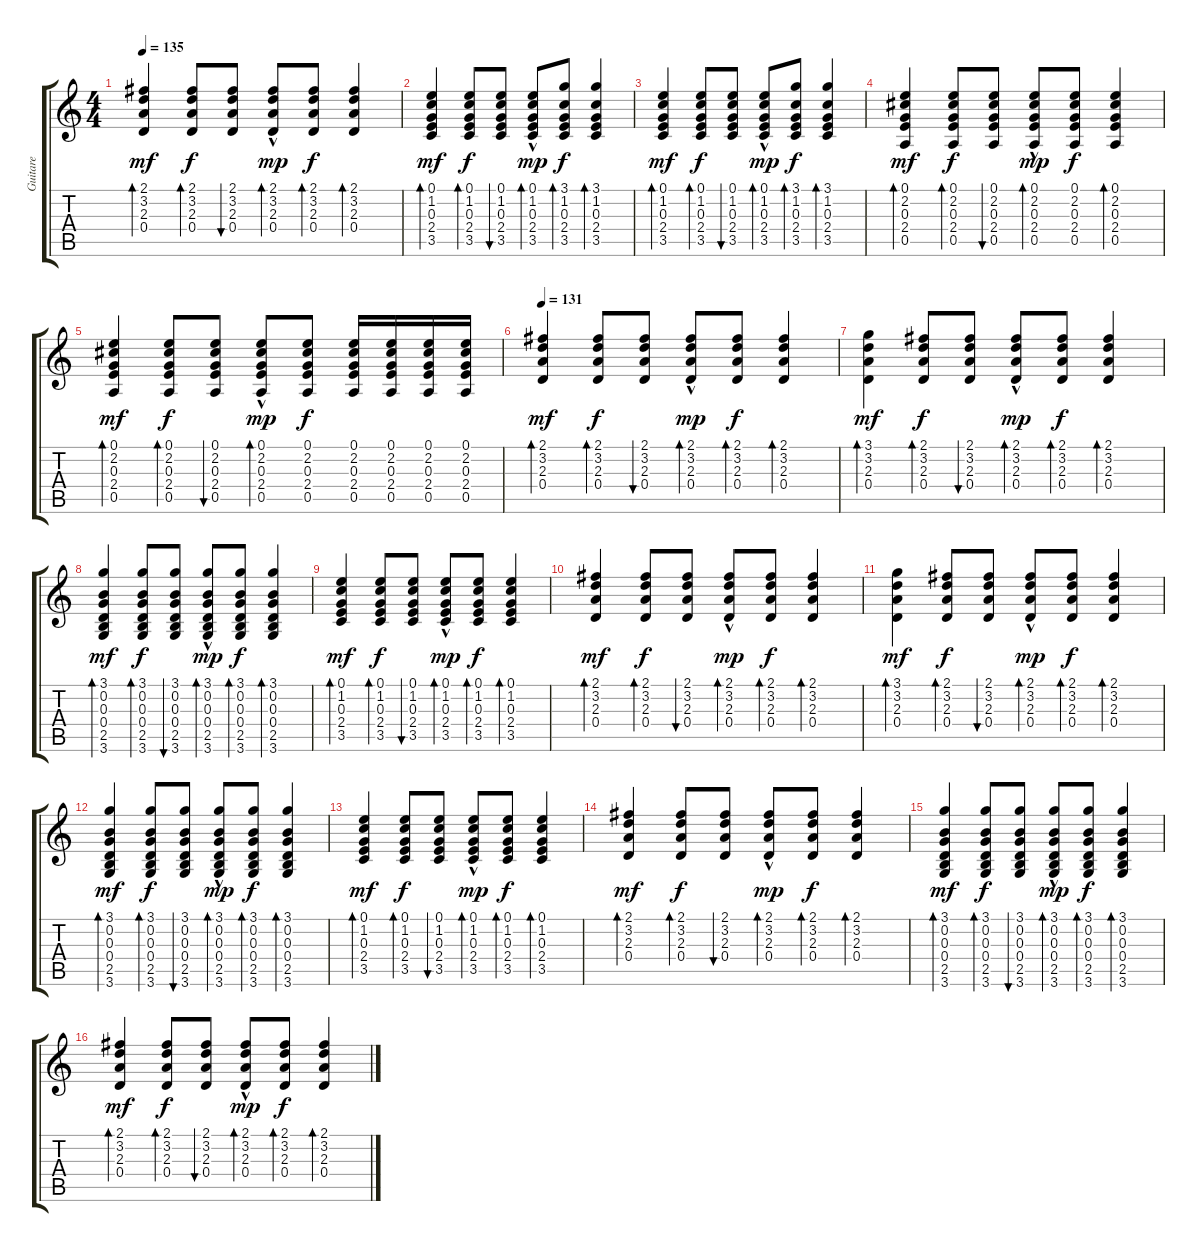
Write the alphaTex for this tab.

\track ("Guitare " "Guitare ") {instrument acousticguitarsteel}
\staff {score tabs}
\tuning (E4 B3 G3 D3 A2 E2) {hide}
\ts (4 4)
\tempo 135
\clef g2
\ks c
(2.1 3.2 2.3 0.4).4{bd 240 dy mf} (2.1 3.2 2.3 0.4).8{bd 120 dy f} (2.1 3.2 2.3 0.4).8{bu 60} (2.1 3.2 2.3 0.4{hac}).8{bd 60 dy mp} (2.1 3.2 2.3 0.4).8{bd 60 dy f} (2.1 3.2 2.3 0.4).4{bd 480} |
(0.1 1.2 0.3 2.4 3.5).4{bd 240 dy mf} (0.1 1.2 0.3 2.4 3.5).8{bd 120 dy f} (0.1 1.2 0.3 2.4 3.5).8{bu 60} (0.1 1.2 0.3 2.4{hac} 3.5).8{bd 60 dy mp} (3.1 1.2 0.3 2.4 3.5).8{bd 60 dy f} (3.1 1.2 0.3 2.4 3.5).4{bd 480} |
(0.1 1.2 0.3 2.4 3.5).4{bd 240 dy mf} (0.1 1.2 0.3 2.4 3.5).8{bd 120 dy f} (0.1 1.2 0.3 2.4 3.5).8{bu 60} (0.1 1.2 0.3 2.4{hac} 3.5).8{bd 60 dy mp} (3.1 1.2 0.3 2.4 3.5).8{bd 60 dy f} (3.1 1.2 0.3 2.4 3.5).4{bd 480} |
(0.1 2.2 0.3 2.4 0.5).4{bd 240 dy mf} (0.1 2.2 0.3 2.4 0.5).8{bd 120 dy f} (0.1 2.2 0.3 2.4 0.5).8{bu 60} (0.1 2.2 0.3 2.4{hac} 0.5).8{bd 60 dy mp} (0.1 2.2 0.3 2.4 0.5).8{dy f} (0.1 2.2 0.3 2.4 0.5).4{bd 480} |
(0.1 2.2 0.3 2.4 0.5).4{bd 240 dy mf} (0.1 2.2 0.3 2.4 0.5).8{bd 120 dy f} (0.1 2.2 0.3 2.4 0.5).8{bu 60} (0.1 2.2 0.3 2.4{hac} 0.5).8{bd 60 dy mp} (0.1 2.2 0.3 2.4 0.5).8{dy f} (0.1 2.2 0.3 2.4 0.5).16 (0.1 2.2 0.3 2.4 0.5).16 (0.1 2.2 0.3 2.4 0.5).16 (0.1 2.2 0.3 2.4 0.5).16 |
\tempo 131
(2.1 3.2 2.3 0.4).4{bd 240 dy mf} (2.1 3.2 2.3 0.4).8{bd 120 dy f} (2.1 3.2 2.3 0.4).8{bu 60} (2.1 3.2 2.3 0.4{hac}).8{bd 60 dy mp} (2.1 3.2 2.3 0.4).8{bd 60 dy f} (2.1 3.2 2.3 0.4).4{bd 480} |
(3.1 3.2 2.3 0.4).4{bd 240 dy mf} (2.1 3.2 2.3 0.4).8{bd 120 dy f} (2.1 3.2 2.3 0.4).8{bu 60} (2.1 3.2 2.3 0.4{hac}).8{bd 60 dy mp} (2.1 3.2 2.3 0.4).8{bd 60 dy f} (2.1 3.2 2.3 0.4).4{bd 480} |
(3.1 0.2 0.3 0.4 2.5 3.6).4{bd 120 dy mf} (3.1 0.2 0.3 0.4 2.5 3.6).8{bd 120 dy f} (3.1 0.2 0.3 0.4 2.5 3.6).8{bu 120} (3.1 0.2 0.3 0.4{hac} 2.5 3.6).8{bd 120 dy mp} (3.1 0.2 0.3 0.4 2.5 3.6).8{bd 120 dy f} (3.1 0.2 0.3 0.4 2.5 3.6).4{bd 480} |
(0.1 1.2 0.3 2.4 3.5).4{bd 240 dy mf} (0.1 1.2 0.3 2.4 3.5).8{bd 120 dy f} (0.1 1.2 0.3 2.4 3.5).8{bu 60} (0.1 1.2 0.3 2.4{hac} 3.5).8{bd 60 dy mp} (0.1 1.2 0.3 2.4 3.5).8{bd 60 dy f} (0.1 1.2 0.3 2.4 3.5).4{bd 480} |
(2.1 3.2 2.3 0.4).4{bd 240 dy mf} (2.1 3.2 2.3 0.4).8{bd 120 dy f} (2.1 3.2 2.3 0.4).8{bu 60} (2.1 3.2 2.3 0.4{hac}).8{bd 60 dy mp} (2.1 3.2 2.3 0.4).8{bd 60 dy f} (2.1 3.2 2.3 0.4).4{bd 480} |
(3.1 3.2 2.3 0.4).4{bd 240 dy mf} (2.1 3.2 2.3 0.4).8{bd 120 dy f} (2.1 3.2 2.3 0.4).8{bu 60} (2.1 3.2 2.3 0.4{hac}).8{bd 60 dy mp} (2.1 3.2 2.3 0.4).8{bd 60 dy f} (2.1 3.2 2.3 0.4).4{bd 480} |
(3.1 0.2 0.3 0.4 2.5 3.6).4{bd 120 dy mf} (3.1 0.2 0.3 0.4 2.5 3.6).8{bd 120 dy f} (3.1 0.2 0.3 0.4 2.5 3.6).8{bu 120} (3.1 0.2 0.3 0.4{hac} 2.5 3.6).8{bd 120 dy mp} (3.1 0.2 0.3 0.4 2.5 3.6).8{bd 120 dy f} (3.1 0.2 0.3 0.4 2.5 3.6).4{bd 480} |
(0.1 1.2 0.3 2.4 3.5).4{bd 240 dy mf} (0.1 1.2 0.3 2.4 3.5).8{bd 120 dy f} (0.1 1.2 0.3 2.4 3.5).8{bu 60} (0.1 1.2 0.3 2.4{hac} 3.5).8{bd 60 dy mp} (0.1 1.2 0.3 2.4 3.5).8{bd 60 dy f} (0.1 1.2 0.3 2.4 3.5).4{bd 480} |
(2.1 3.2 2.3 0.4).4{bd 240 dy mf} (2.1 3.2 2.3 0.4).8{bd 120 dy f} (2.1 3.2 2.3 0.4).8{bu 60} (2.1 3.2 2.3 0.4{hac}).8{bd 60 dy mp} (2.1 3.2 2.3 0.4).8{bd 60 dy f} (2.1 3.2 2.3 0.4).4{bd 480} |
(3.1 0.2 0.3 0.4 2.5 3.6).4{bd 120 dy mf} (3.1 0.2 0.3 0.4 2.5 3.6).8{bd 120 dy f} (3.1 0.2 0.3 0.4 2.5 3.6).8{bu 120} (3.1 0.2 0.3 0.4{hac} 2.5 3.6).8{bd 120 dy mp} (3.1 0.2 0.3 0.4 2.5 3.6).8{bd 120 dy f} (3.1 0.2 0.3 0.4 2.5 3.6).4{bd 480} |
(2.1 3.2 2.3 0.4).4{bd 240 dy mf} (2.1 3.2 2.3 0.4).8{bd 120 dy f} (2.1 3.2 2.3 0.4).8{bu 60} (2.1 3.2 2.3 0.4{hac}).8{bd 60 dy mp} (2.1 3.2 2.3 0.4).8{bd 60 dy f} (2.1 3.2 2.3 0.4).4{bd 480}
